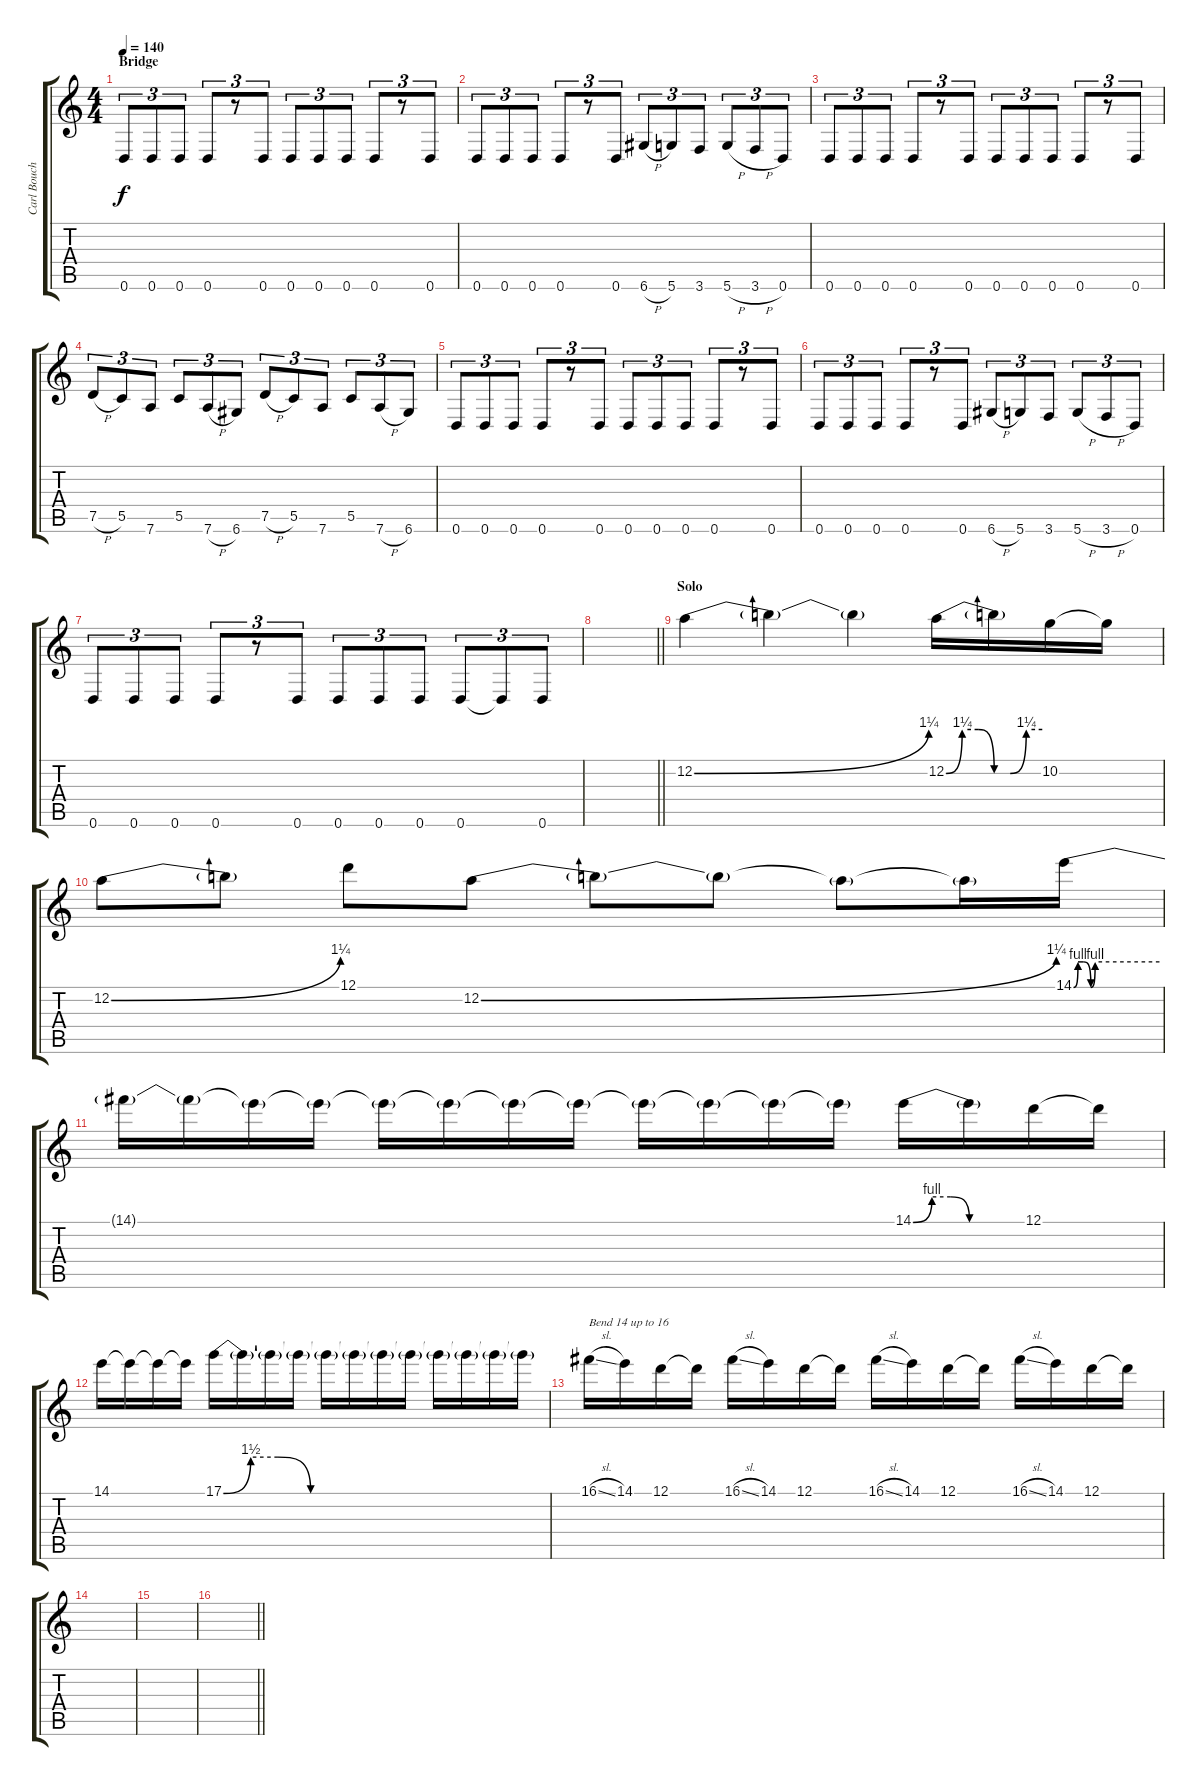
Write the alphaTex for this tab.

\track ("Carl Bouchard" "Carl Bouch") {instrument distortionguitar}
\staff {score tabs}
\tuning (D4 A3 F3 C3 G2 D2) {hide}
\ts (4 4)
\section ("" "Bridge")
\tempo 140
\clef g2
\ks c
0.6.8{tu (3 2) dy f} 0.6.8{tu (3 2)} 0.6.8{tu (3 2)} 0.6.8{tu (3 2)} r.8{tu (3 2)} 0.6.8{tu (3 2)} 0.6.8{tu (3 2)} 0.6.8{tu (3 2)} 0.6.8{tu (3 2)} 0.6.8{tu (3 2)} r.8{tu (3 2)} 0.6.8{tu (3 2)} |
0.6.8{tu (3 2)} 0.6.8{tu (3 2)} 0.6.8{tu (3 2)} 0.6.8{tu (3 2)} r.8{tu (3 2)} 0.6.8{tu (3 2)} 6.6{h}.8{tu (3 2)} 5.6.8{tu (3 2)} 3.6.8{tu (3 2)} 5.6{h}.8{tu (3 2)} 3.6{h}.8{tu (3 2)} 0.6.8{tu (3 2)} |
0.6.8{tu (3 2)} 0.6.8{tu (3 2)} 0.6.8{tu (3 2)} 0.6.8{tu (3 2)} r.8{tu (3 2)} 0.6.8{tu (3 2)} 0.6.8{tu (3 2)} 0.6.8{tu (3 2)} 0.6.8{tu (3 2)} 0.6.8{tu (3 2)} r.8{tu (3 2)} 0.6.8{tu (3 2)} |
7.5{h}.8{tu (3 2)} 5.5.8{tu (3 2)} 7.6.8{tu (3 2)} 5.5.8{tu (3 2)} 7.6{h}.8{tu (3 2)} 6.6.8{tu (3 2)} 7.5{h}.8{tu (3 2)} 5.5.8{tu (3 2)} 7.6.8{tu (3 2)} 5.5.8{tu (3 2)} 7.6{h}.8{tu (3 2)} 6.6.8{tu (3 2)} |
0.6.8{tu (3 2)} 0.6.8{tu (3 2)} 0.6.8{tu (3 2)} 0.6.8{tu (3 2)} r.8{tu (3 2)} 0.6.8{tu (3 2)} 0.6.8{tu (3 2)} 0.6.8{tu (3 2)} 0.6.8{tu (3 2)} 0.6.8{tu (3 2)} r.8{tu (3 2)} 0.6.8{tu (3 2)} |
0.6.8{tu (3 2)} 0.6.8{tu (3 2)} 0.6.8{tu (3 2)} 0.6.8{tu (3 2)} r.8{tu (3 2)} 0.6.8{tu (3 2)} 6.6{h}.8{tu (3 2)} 5.6.8{tu (3 2)} 3.6.8{tu (3 2)} 5.6{h}.8{tu (3 2)} 3.6{h}.8{tu (3 2)} 0.6.8{tu (3 2)} |
0.6.8{tu (3 2)} 0.6.8{tu (3 2)} 0.6.8{tu (3 2)} 0.6.8{tu (3 2)} r.8{tu (3 2)} 0.6.8{tu (3 2)} 0.6.8{tu (3 2)} 0.6.8{tu (3 2)} 0.6.8{tu (3 2)} 0.6.8{tu (3 2)} 0.6{t}.8{tu (3 2)} 0.6.8{tu (3 2)} |
\barLineRight lightlight
|
\section ("" "Solo")
12.2{be (bend 0 0 60 5)}.4{volume 0 balance 8} 12.2{t}.4 12.2{t}.4 12.2{be (custom 0 0 10 5 20 5 30 0 40 0 50 5 60 5)}.16 12.2{t}.16 10.2.16 10.2{t}.16 |
12.2{be (bend 0 0 60 5)}.8 12.2{t}.8 12.1.8 12.2{be (bend 0 0 60 5)}.8 12.2{t}.8 12.2{t}.8 12.2{t}.8 12.2{t}.16 14.1{be (custom 0 0 3 4 7 4 12 0 15 4 35 4 50 4 60 4)}.16 |
14.1{t}.16 14.1{t}.16 14.1{t}.16 14.1{t}.16 14.1{t}.16 14.1{t}.16 14.1{t}.16 14.1{t}.16 14.1{t}.16 14.1{t}.16 14.1{t}.16 14.1{t}.16 14.1{be (custom 0 0 10 4 20 4 30 0 60 0)}.16 14.1{t}.16 12.1.16 12.1{t}.16 |
14.1.16 14.1{t}.16 14.1{t}.16 14.1{t}.16 17.1{be (custom 0 0 5 6 10 6 16 0 30 0 60 0)}.16 17.1{t}.16 17.1{t}.16 17.1{t}.16 17.1{t}.16 17.1{t}.16 17.1{t}.16 17.1{t}.16 17.1{t}.16 17.1{t}.16 17.1{t}.16 17.1{t}.16 |
16.1{sl}.16{txt "Bend 14 up to 16"} 14.1.16 12.1.16 12.1{t}.16 16.1{sl}.16 14.1.16 12.1.16 12.1{t}.16 16.1{sl}.16 14.1.16 12.1.16 12.1{t}.16 16.1{sl}.16 14.1.16 12.1.16 12.1{t}.16 |
|
|
\barLineRight lightlight
